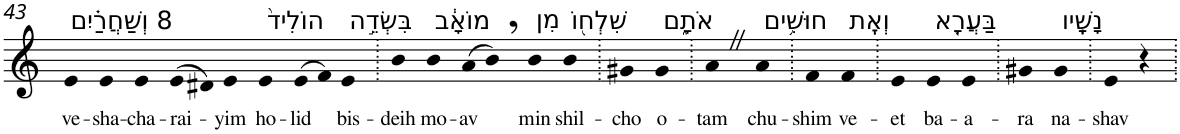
**kern	**text
*part1	*part1
*staff1	*staff1
*I"Piano	*
*I'Pno	*
!!LO:PB:g=z
*clefG2	*
*k[]	*
=43	=43
!LO:TX:a:t=8 וְשַׁחֲרַ֗יִם	!
!	!LO:LY:b
4e	ve-
!	!LO:LY:b
4e	-sha-
!	!LO:LY:b
4e	-cha-
!	!LO:LY:b
(>8e	-rai-
8d#X)	.
!	!LO:LY:b
4e	-yim
!LO:TX:a:t=הוֹלִיד֙	!
!	!LO:LY:b
4e	ho-
!	!LO:LY:b
(>8e	-lid
8f)	.
!LO:TX:a:t=בִּשְׂדֵ֣ה	!
!	!LO:LY:b
4e	bis-
=44.	=44.
!	!LO:LY:b
4b	-deih
!LO:TX:a:t=מוֹאָ֔ב	!
!	!LO:LY:b
4b	mo-
!	!LO:LY:b
(>8a	-av
8b,)	.
!LO:TX:a:t=מִן	!
!	!LO:LY:b
4b	min
!LO:TX:a:t=שִׁלְח֖וֹ	!
!	!LO:LY:b
4b	shil-
=45.	=45.
!	!LO:LY:b
4g#X	-cho
!LO:TX:a:t=אֹתָ֑ם	!
!	!LO:LY:b
4g#	o-
=46.	=46.
!	!LO:LY:b
4aZ	-tam
!LO:TX:a:t=חוּשִׁ֥ים	!
!	!LO:LY:b
4a	chu-
=47.	=47.
!	!LO:LY:b
4f	-shim
!LO:TX:a:t=וְאֶֽת	!
!	!LO:LY:b
4f	ve-
=48.	=48.
!	!LO:LY:b
4e	-et
!LO:TX:a:t=בַּעֲרָ֖א	!
!	!LO:LY:b
4e	ba-
!	!LO:LY:b
4e	-a-
=49.	=49.
!	!LO:LY:b
4g#X	-ra
!LO:TX:a:t=נָשָֽׁיו	!
!	!LO:LY:b
4g#	na-
=50.	=50.
!	!LO:LY:b
4e	-shav
4r	.
=.	=.
*-	*-
